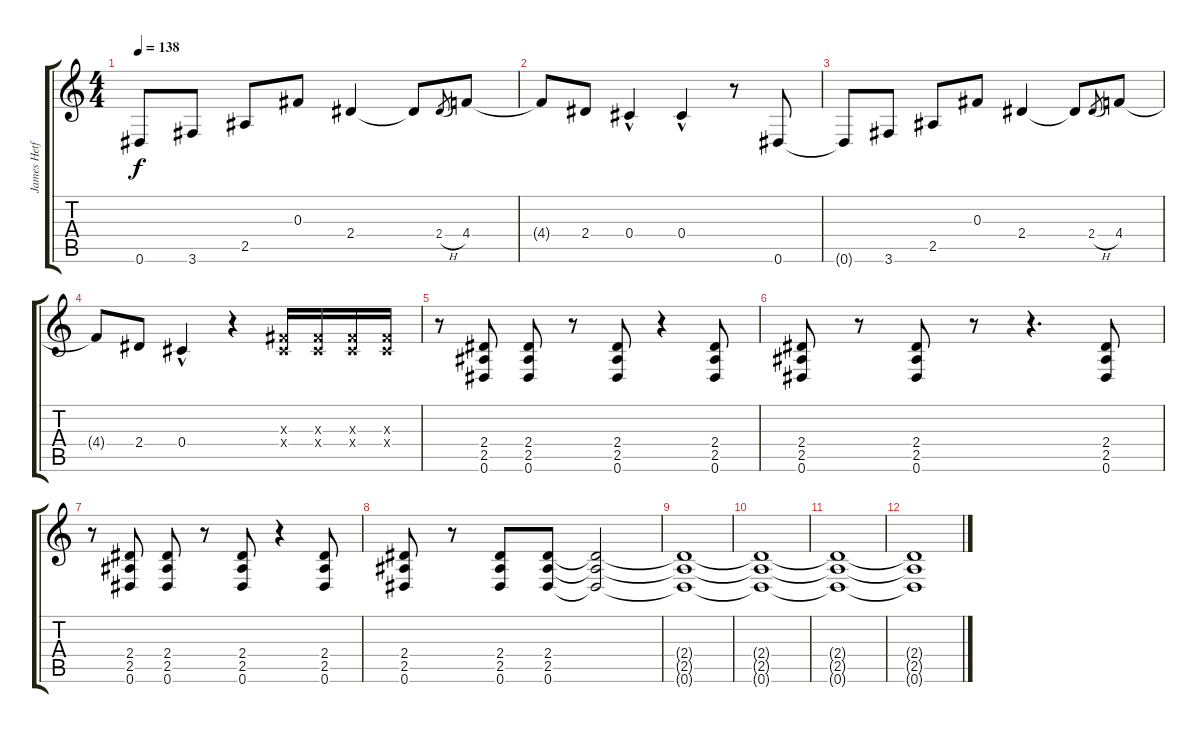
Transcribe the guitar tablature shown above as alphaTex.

\track ("James Hetfield" "James Hetf") {instrument distortionguitar}
\staff {score tabs}
\tuning (Eb4 Bb3 Gb3 Db3 Ab2 Eb2) {hide}
\ts (4 4)
\tempo 138
\clef g2
\ks c
0.6{t}.8{dy f} 3.6.8 2.5.8 0.3.8 2.4.4 2.4{t}.8 2.4{h}.8{gr} 4.4.8 |
4.4{t}.8 2.4.8 0.4{hac}.4 0.4{hac}.4 r.8 0.6.8 |
0.6{t}.8 3.6.8 2.5.8 0.3.8 2.4.4 2.4{t}.8 2.4{h}.8{gr} 4.4.8 |
4.4{t}.8 2.4.8 0.4{hac}.4 r.4 (0.3{x} 0.4{x}).16 (0.3{x} 0.4{x}).16 (0.3{x} 0.4{x}).16 (0.3{x} 0.4{x}).16 |
r.8 (2.4 2.5 0.6).8 (2.4 2.5 0.6).8 r.8 (2.4 2.5 0.6).8 r.4 (2.4 2.5 0.6).8 |
(2.4 2.5 0.6).8 r.8 (2.4 2.5 0.6).8 r.8 r.4{d} (2.4 2.5 0.6).8 |
r.8 (2.4 2.5 0.6).8 (2.4 2.5 0.6).8 r.8 (2.4 2.5 0.6).8 r.4 (2.4 2.5 0.6).8 |
(2.4 2.5 0.6).8 r.8 (2.4 2.5 0.6).8 (2.4 2.5 0.6).8 (2.4{t} 2.5{t} 0.6{t}).2 |
(2.4{t} 2.5{t} 0.6{t}).1 |
(2.4{t} 2.5{t} 0.6{t}).1 |
(2.4{t} 2.5{t} 0.6{t}).1 |
(2.4{t} 2.5{t} 0.6{t}).1
